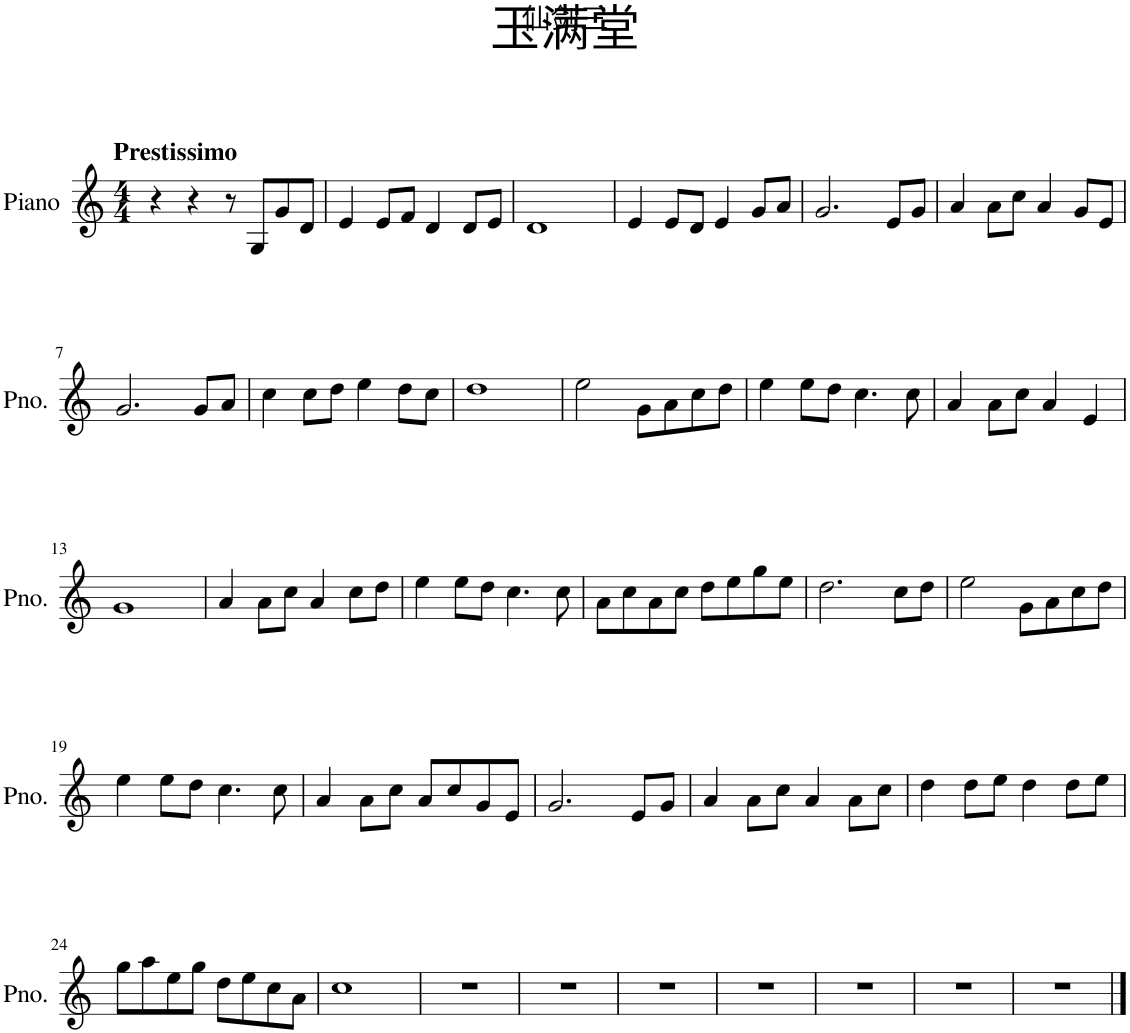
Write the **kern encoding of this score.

**kern
*part1
*staff1
*I"Piano
*I'Pno.
*clefG2
*k[]
*M4/4
=1
!LO:TX:a:B:t=Prestissimo
4r
4r
8r
8G/L
8g/
8d/J
=2
4e/
8e/L
8f/J
4d/
8d/L
8e/J
=3
1d
=4
4e/
8e/L
8d/J
4e/
8g/L
8a/J
=5
2.g/
8e/L
8g/J
=6
4a/
8a\L
8cc\J
4a/
8g/L
8e/J
!!LO:LB:g=z
=7
2.g/
8g/L
8a/J
=8
4cc\
8cc\L
8dd\J
4ee\
8dd\L
8cc\J
=9
1dd
=10
2ee\
8g\L
8a\
8cc\
8dd\J
=11
4ee\
8ee\L
8dd\J
4.cc\
8cc\
=12
4a/
8a\L
8cc\J
4a/
4e/
!!LO:LB:g=z
=13
1g
=14
4a/
8a\L
8cc\J
4a/
8cc\L
8dd\J
=15
4ee\
8ee\L
8dd\J
4.cc\
8cc\
=16
8a\L
8cc\
8a\
8cc\J
8dd\L
8ee\
8gg\
8ee\J
=17
2.dd\
8cc\L
8dd\J
=18
2ee\
8g\L
8a\
8cc\
8dd\J
!!LO:LB:g=z
=19
4ee\
8ee\L
8dd\J
4.cc\
8cc\
=20
4a/
8a\L
8cc\J
8a/L
8cc/
8g/
8e/J
=21
2.g/
8e/L
8g/J
=22
4a/
8a\L
8cc\J
4a/
8a\L
8cc\J
=23
4dd\
8dd\L
8ee\J
4dd\
8dd\L
8ee\J
!!LO:LB:g=z
=24
8gg\L
8aa\
8ee\
8gg\J
8dd\L
8ee\
8cc\
8a\J
=25
1cc
=26
1r
=27
1r
=28
1r
=29
1r
=30
1r
=31
1r
=32
1r
==
*-
